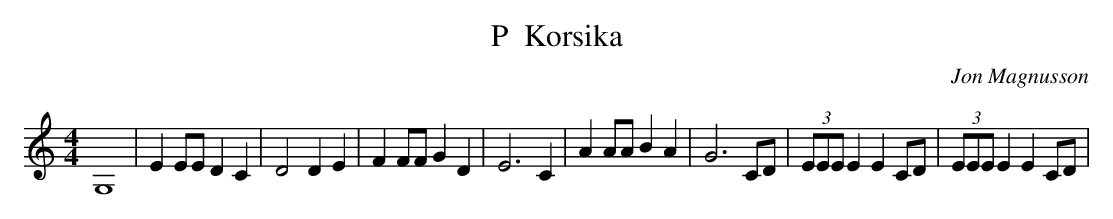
X:1
T:P  Korsika
C:Jon Magnusson
M:4/4
L:1/16
K:C
G,16|E4E2E2 D4C4| D8 D4E4| F4F2F2 G4D4| E12C4|A4A2A2 B4A4| G12 C2D2 |(3:2:3 E2E2E2 E4 E4 C2D2|(3:2:3 E2E2E2 E4 E4 C2D2|
